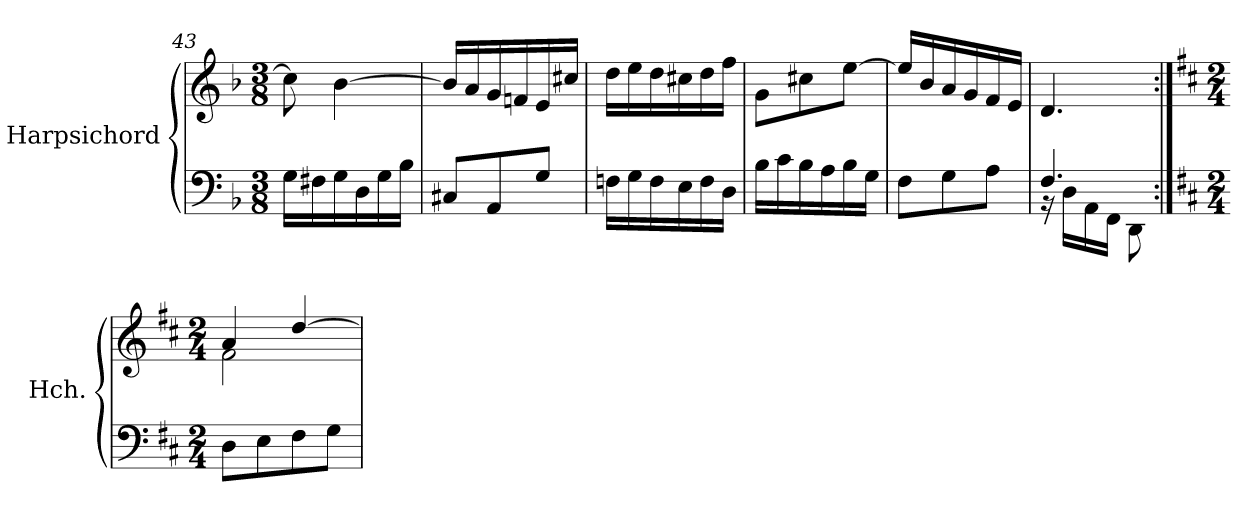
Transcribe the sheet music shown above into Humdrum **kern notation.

**kern	**kern
*part1	*part1
*staff2	*staff1
*I"Harpsichord	*
*I'Hch.	*
*clefF4	*clefG2
*k[b-]	*k[b-]
*M3/8	*M3/8
=43	=43
16G\LL	8cc\]
16F#X\	.
16G\	[4b-\
16D\	.
16G\	.
16B-\JJ	.
=44	=44
8C#X/L	16b-/LL]
.	16a/
8AA/	16g/
.	16fn/
8G/J	16e/
.	16cc#X/JJ
=45	=45
16Fn\LL	16dd\LL
16G\	16ee\
16F\	16dd\
16E\	16cc#X\
16F\	16dd\
16D\JJ	16ff\JJ
=46	=46
16B-\LL	8g\L
16c\	.
16B-\	8cc#X\
16A\	.
16B-\	[8ee\J
16G\JJ	.
!!LO:LB:g=z
=47	=47
8F\L	16ee/LL]
.	16b-/
8G\	16a/
.	16g/
8A\J	16f/
.	16e/JJ
=48	=48
*^	*
4.F/	16r	4.d/
.	16D\LL	.
.	16AA\	.
.	16FF\JJ	.
.	8DD\	.
*v	*v	*
!!LO:PB:g=z
=1:|!	=1:|!
*k[f#c#]	*k[f#c#]
*M2/4	*M2/4
*	*^
8D\L	4a/	2f#\
8E\	.	.
8F#\	[4dd/	.
8G\J	.	.
*	*v	*v
=	=
*-	*-
